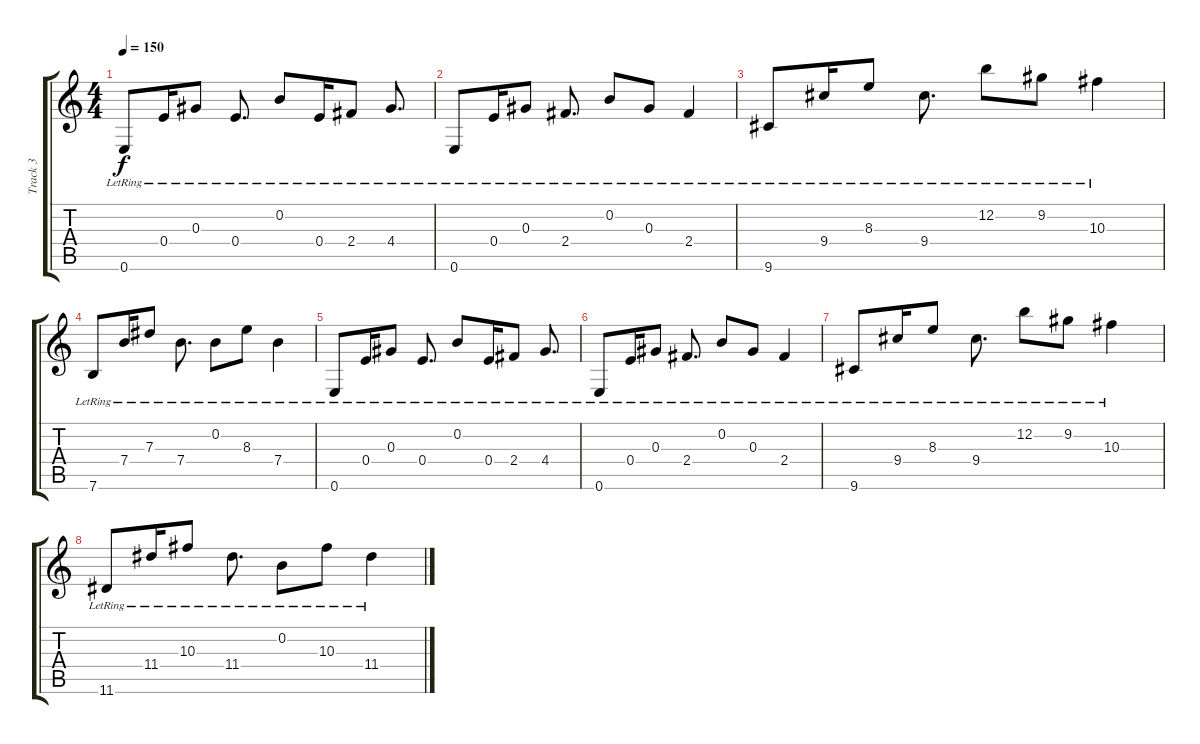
\track ("Track 3" "Track 3") {instrument electricguitarjazz}
\staff {score tabs}
\tuning (E4 B3 Ab3 E3 B2 E2) {hide}
\ts (4 4)
\tempo 150
\clef g2
\ks c
0.6{lr}.8{dy f volume 6} 0.4{lr}.16 0.3{lr}.8 0.4{lr}.8{d} 0.2{lr}.8 0.4{lr}.16 2.4{lr}.8 4.4{lr}.8{d} |
0.6{lr}.8 0.4{lr}.16 0.3{lr}.8 2.4{lr}.8{d} 0.2{lr}.8 0.3{lr}.8 2.4{lr}.4 |
9.6{lr}.8 9.4{lr}.16 8.3{lr}.8 9.4{lr}.8{d} 12.2{lr}.8 9.2{lr}.8 10.3{lr}.4 |
7.6{lr}.8 7.4{lr}.16 7.3{lr}.8 7.4{lr}.8{d} 0.2{lr}.8 8.3{lr}.8 7.4{lr}.4 |
0.6{lr}.8{volume 0} 0.4{lr}.16 0.3{lr}.8 0.4{lr}.8{d} 0.2{lr}.8 0.4{lr}.16 2.4{lr}.8 4.4{lr}.8{d} |
0.6{lr}.8 0.4{lr}.16 0.3{lr}.8 2.4{lr}.8{d} 0.2{lr}.8 0.3{lr}.8 2.4{lr}.4 |
9.6{lr}.8 9.4{lr}.16 8.3{lr}.8 9.4{lr}.8{d} 12.2{lr}.8 9.2{lr}.8 10.3{lr}.4 |
11.6{lr}.8 11.4{lr}.16 10.3{lr}.8 11.4{lr}.8{d} 0.2{lr}.8 10.3{lr}.8 11.4{lr}.4
